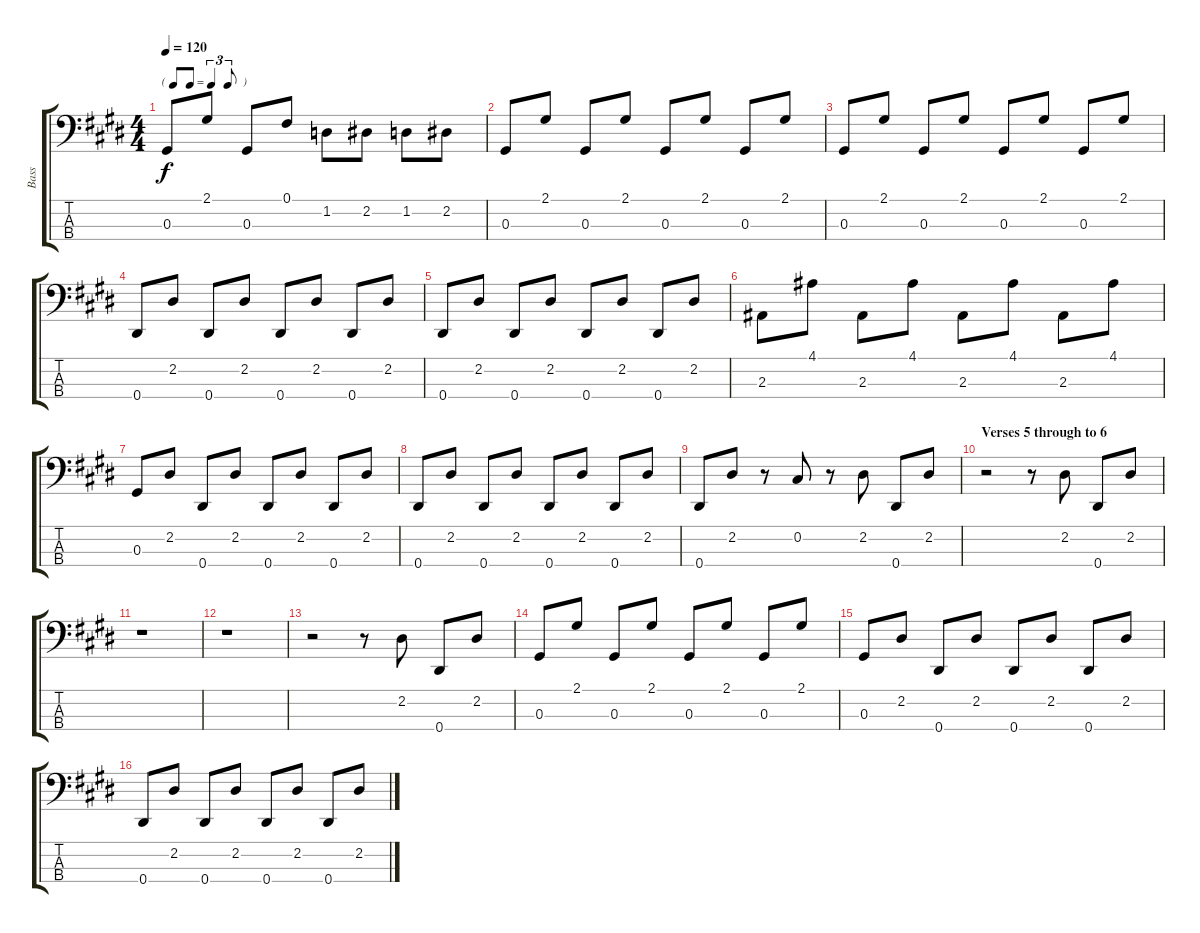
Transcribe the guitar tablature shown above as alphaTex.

\track ("Bass" "Bass") {instrument electricbassfinger}
\staff {score tabs}
\tuning (Gb2 Db2 Ab1 Eb1) {hide}
\ts (4 4)
\tf triplet8th
\tempo 120
\clef f4
\ks e
0.3.8{dy f} 2.1.8 0.3.8 0.1.8 1.2.8 2.2.8 1.2.8 2.2.8 |
0.3.8 2.1.8 0.3.8 2.1.8 0.3.8 2.1.8 0.3.8 2.1.8 |
0.3.8 2.1.8 0.3.8 2.1.8 0.3.8 2.1.8 0.3.8 2.1.8 |
0.4.8 2.2.8 0.4.8 2.2.8 0.4.8 2.2.8 0.4.8 2.2.8 |
0.4.8 2.2.8 0.4.8 2.2.8 0.4.8 2.2.8 0.4.8 2.2.8 |
2.3.8 4.1.8 2.3.8 4.1.8 2.3.8 4.1.8 2.3.8 4.1.8 |
0.3.8 2.2.8 0.4.8 2.2.8 0.4.8 2.2.8 0.4.8 2.2.8 |
0.4.8 2.2.8 0.4.8 2.2.8 0.4.8 2.2.8 0.4.8 2.2.8 |
0.4.8 2.2.8 r.8 0.2.8 r.8 2.2.8 0.4.8 2.2.8 |
\section ("" "Verses 5 through to 6")
r.2 r.8 2.2.8 0.4.8 2.2.8 |
r.1 |
r.1 |
r.2 r.8 2.2.8 0.4.8 2.2.8 |
0.3.8 2.1.8 0.3.8 2.1.8 0.3.8 2.1.8 0.3.8 2.1.8 |
0.3.8 2.2.8 0.4.8 2.2.8 0.4.8 2.2.8 0.4.8 2.2.8 |
0.4.8 2.2.8 0.4.8 2.2.8 0.4.8 2.2.8 0.4.8 2.2.8
